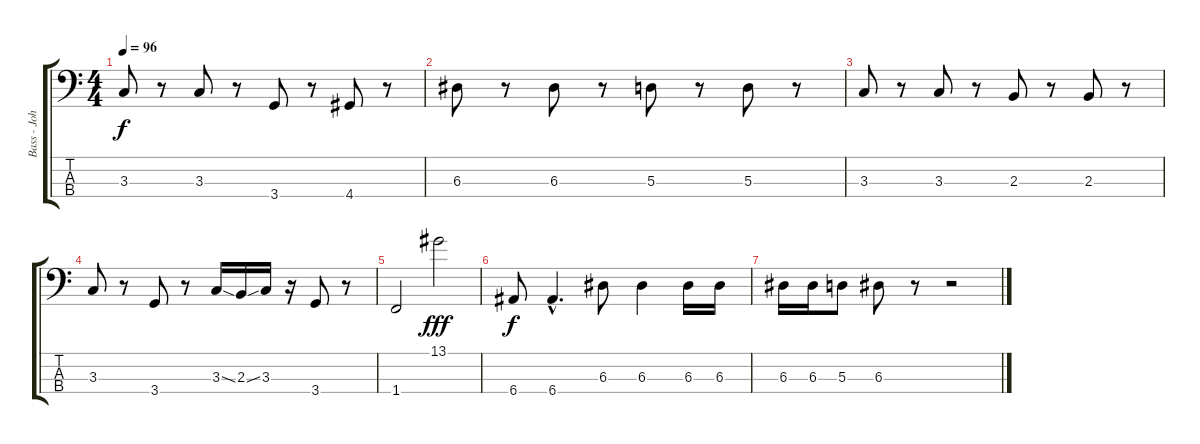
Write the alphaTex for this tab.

\track ("Bass - John Deacon" "Bass - Joh") {instrument electricbassfinger}
\staff {score tabs}
\tuning (G2 D2 A1 E1) {hide}
\ts (4 4)
\tempo 96
\clef f4
\ks c
3.3.8{dy f} r.8 3.3.8 r.8 3.4.8 r.8 4.4.8 r.8 |
6.3.8 r.8 6.3.8 r.8 5.3.8 r.8 5.3.8 r.8 |
3.3.8 r.8 3.3.8 r.8 2.3.8 r.8 2.3.8 r.8 |
3.3.8 r.8 3.4.8 r.8 3.3{ss}.16 2.3{ss}.16 3.3.16 r.16 3.4.8 r.8 |
1.4.2 13.1.2{dy fff} |
6.4.8{dy f} 6.4{hac}.4{d} 6.3.8 6.3.4 6.3.16 6.3.16 |
6.3.16 6.3.16 5.3.8 6.3.8 r.8 r.2
